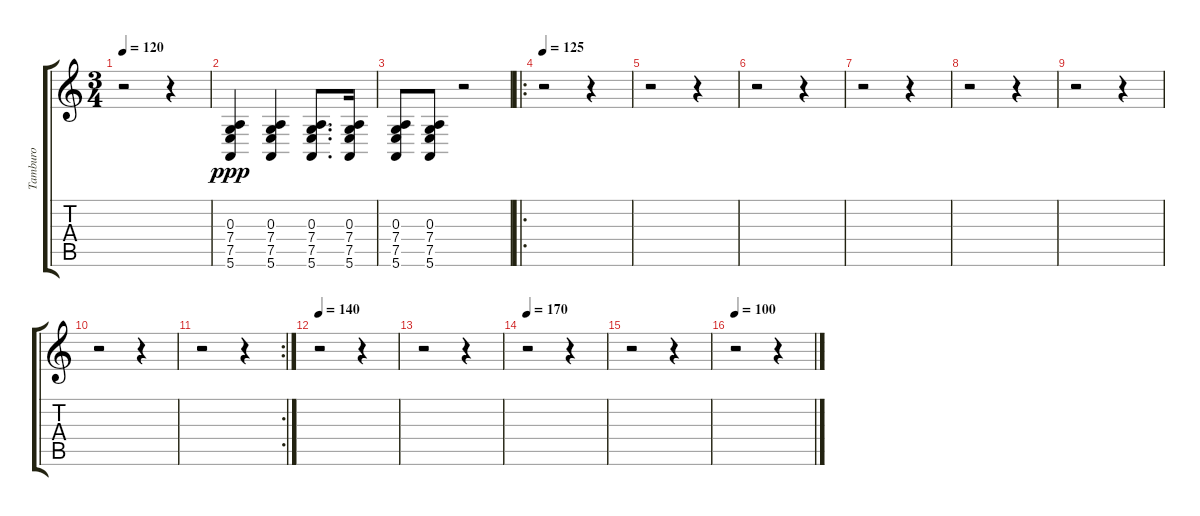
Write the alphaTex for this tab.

\track ("Tamburo" "Tamburo") {instrument taikodrum}
\staff {score tabs}
\tuning (E4 B3 G3 D3 A2 E2) {hide}
\ts (3 4)
\tempo 120
\clef g2
\ks c
r.2{dy ppp} r.4 |
(0.3 7.4 7.5 5.6).4 (0.3 7.4 7.5 5.6).4 (0.3 7.4 7.5 5.6).8{d} (0.3 7.4 7.5 5.6).16 |
(0.3 7.4 7.5 5.6).8 (0.3 7.4 7.5 5.6).8 r.2 |
\ro
\tempo 125
r.2 r.4 |
r.2 r.4 |
r.2 r.4 |
r.2 r.4 |
r.2 r.4 |
r.2 r.4 |
r.2 r.4 |
\rc 2
r.2 r.4 |
\tempo 140
r.2 r.4 |
r.2 r.4 |
\tempo 170
r.2 r.4 |
r.2 r.4 |
\tempo 100
r.2 r.4
